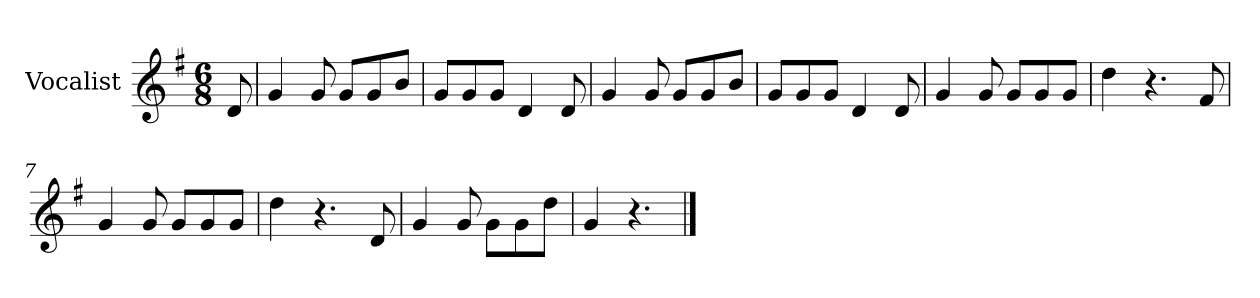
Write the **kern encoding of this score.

**kern
*part1
*staff1
*I"Vocalist
*k[f#]
*G:
*M6/8
=
8d
=1
4g
8g
8gL
8g
8bJ
=2
8gL
8g
8gJ
4d
8d
=3
4g
8g
8gL
8g
8bJ
=4
8gL
8g
8gJ
4d
8d
=5
4g
8g
8gL
8g
8gJ
=6
4dd
4.r
8f#
=7
4g
8g
8gL
8g
8gJ
=8
4dd
4.r
8d
=9
4g
8g
8gL
8g
8ddJ
=10
4g
4.r
==
*-
